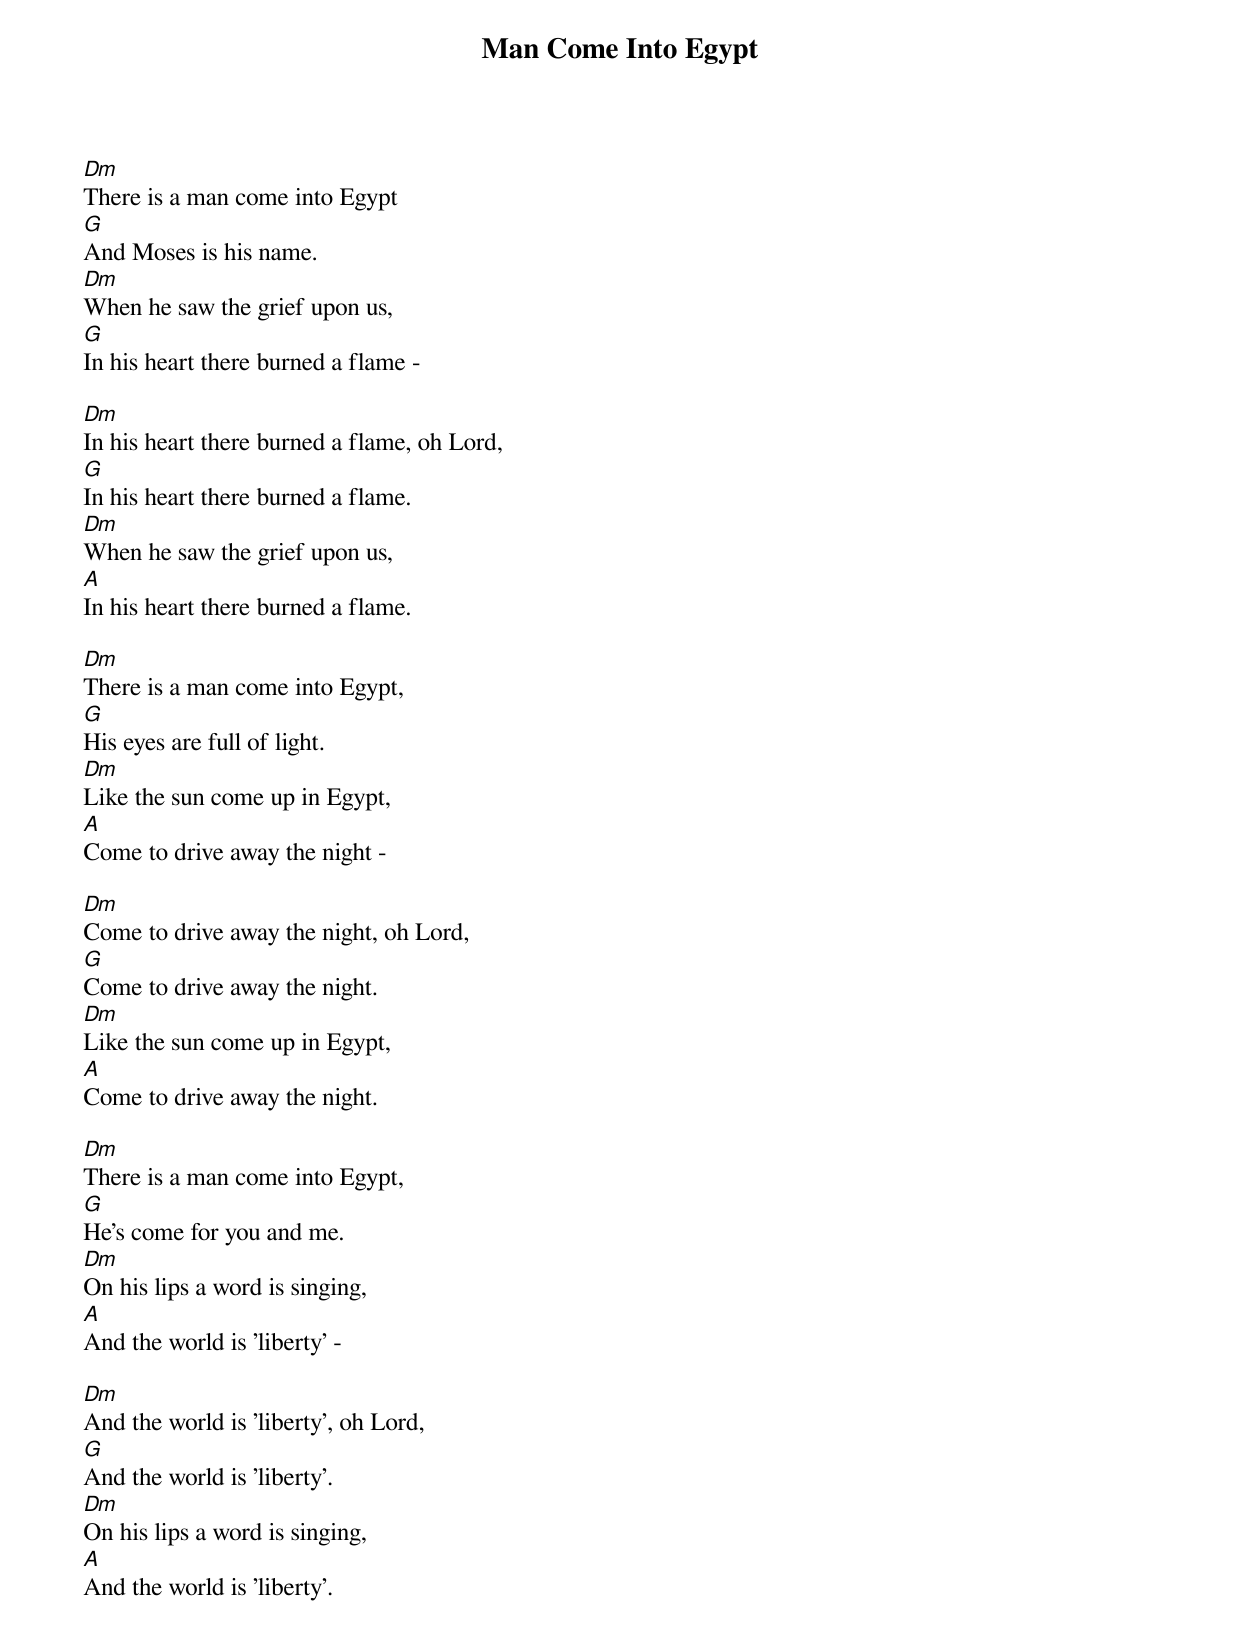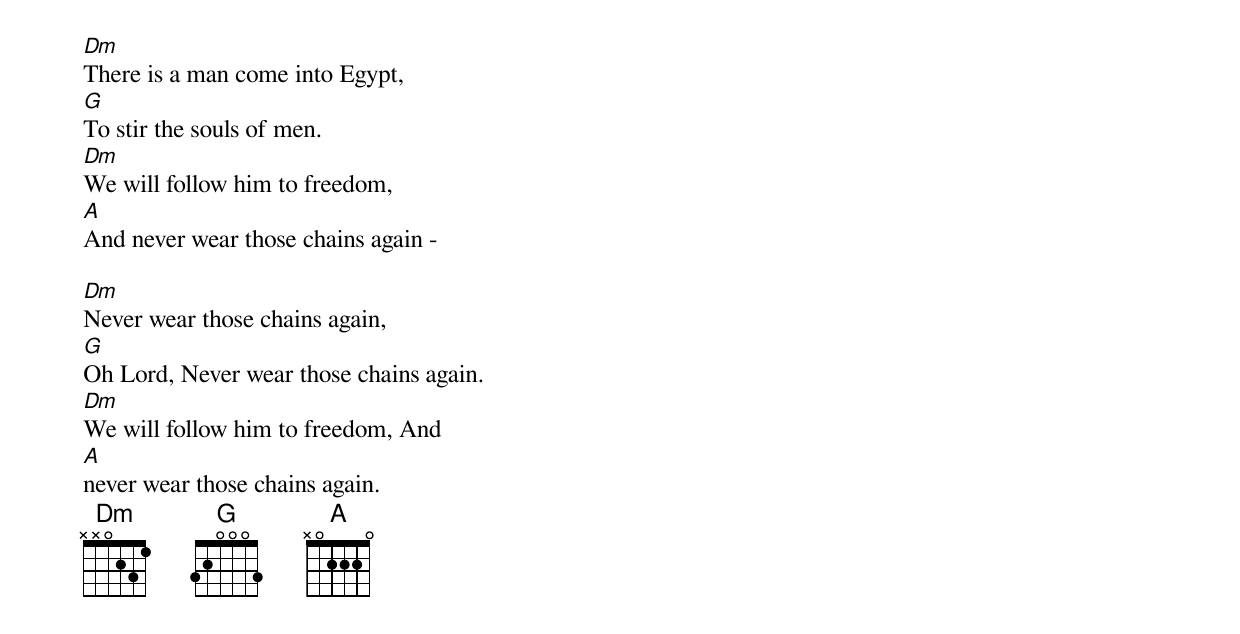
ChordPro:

{title: Man Come Into Egypt}
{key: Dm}

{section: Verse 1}
[Dm]There is a man come into Egypt
[G]And Moses is his name.
[Dm]When he saw the grief upon us,
[G]In his heart there burned a flame -

{{section: Verse 2}
[Dm]In his heart there burned a flame, oh Lord,
[G]In his heart there burned a flame.
[Dm]When he saw the grief upon us,
[A]In his heart there burned a flame.

{{section: Verse 3}
[Dm]There is a man come into Egypt,
[G]His eyes are full of light.
[Dm]Like the sun come up in Egypt,
[A]Come to drive away the night -

{{section: Verse 4}
[Dm]Come to drive away the night, oh Lord,
[G]Come to drive away the night.
[Dm]Like the sun come up in Egypt,
[A]Come to drive away the night.

{{section: Verse 5}
[Dm]There is a man come into Egypt,
[G]He's come for you and me.
[Dm]On his lips a word is singing,
[A]And the world is 'liberty' -

{{section: Verse 6}
[Dm]And the world is 'liberty', oh Lord,
[G]And the world is 'liberty'.
[Dm]On his lips a word is singing,
[A]And the world is 'liberty'.

{{section: Verse 7}
[Dm]There is a man come into Egypt,
[G]To stir the souls of men.
[Dm]We will follow him to freedom,
[A]And never wear those chains again -

{{section: Verse 8}
[Dm]Never wear those chains again,
[G]Oh Lord, Never wear those chains again.
[Dm]We will follow him to freedom, And
[A]never wear those chains again.
